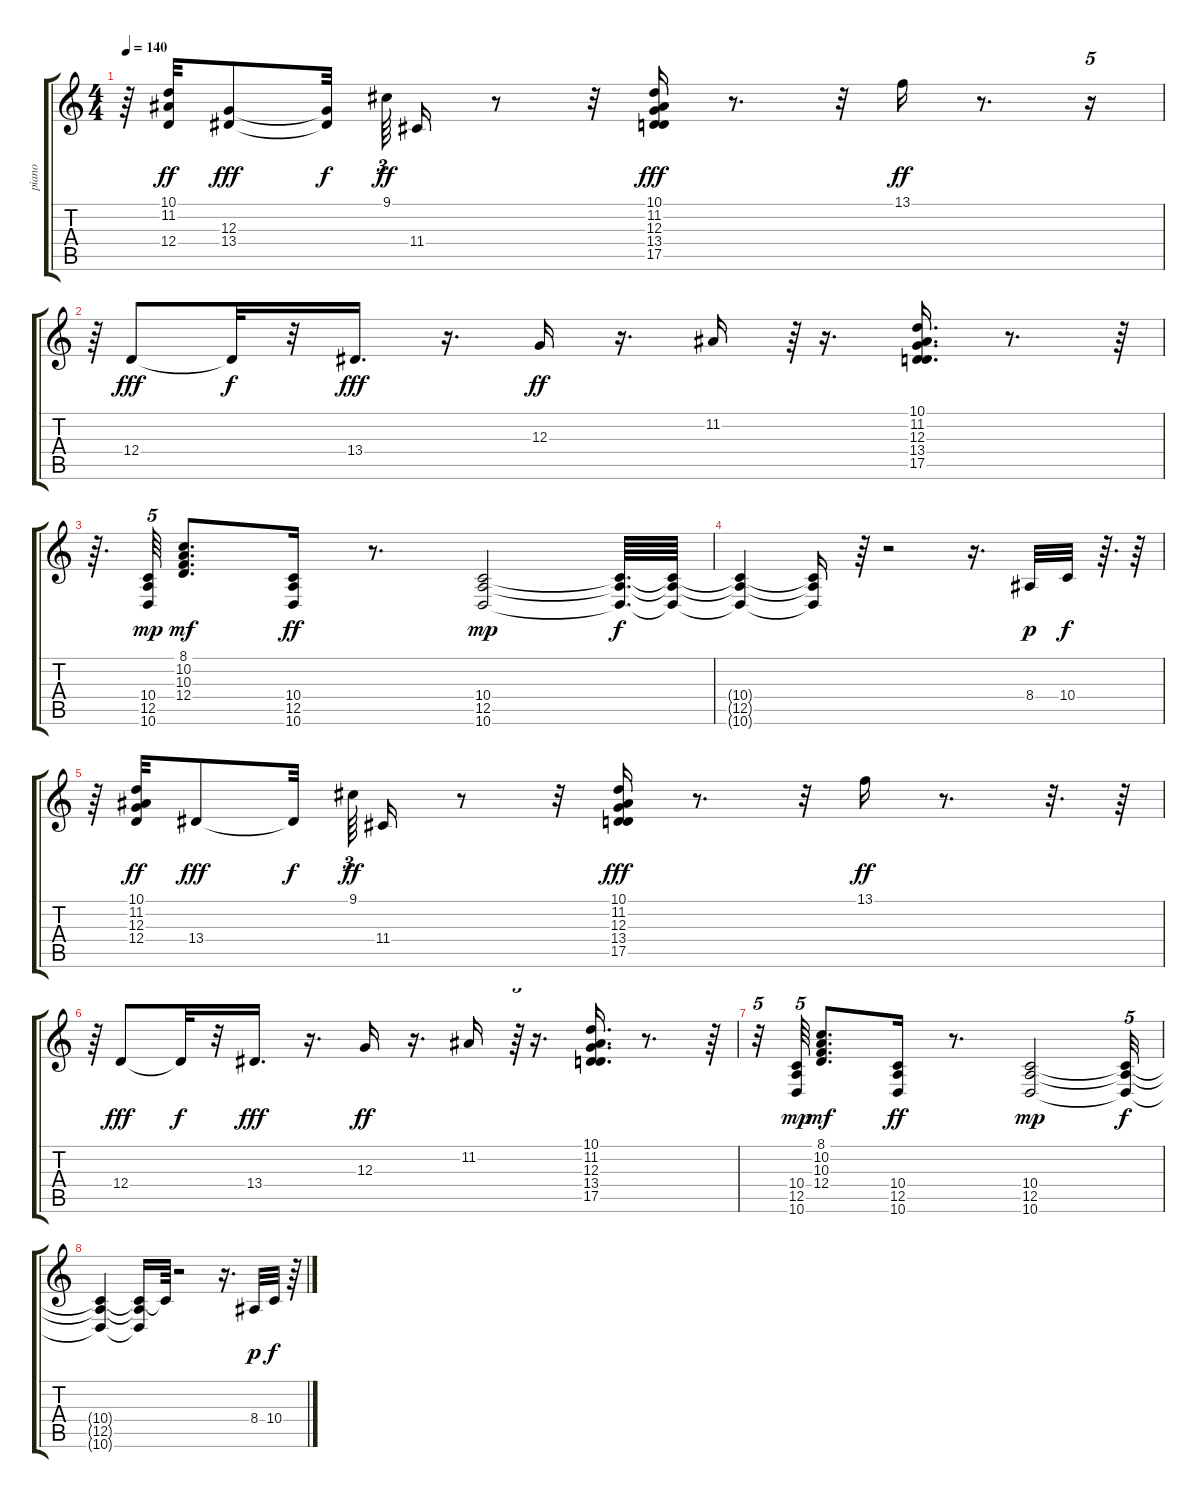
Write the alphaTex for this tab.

\track ("piano" "piano") {instrument acousticgrandpiano}
\staff {score tabs}
\tuning (E4 B3 G3 D3 A2 E2) {hide}
\ts (4 4)
\tempo 140
\clef g2
\ks c
r.64{dy f} (10.1 11.2 12.4).32{dy ff} (12.3 13.4).8{dy fff} (12.3{t} 13.4{t}).32{dy f beam splitsecondary} 9.1.64{tu (3 2) dy ff} 11.4.16 r.8 r.32 (10.1 11.2 12.3 13.4 17.5).16{dy fff} r.8{d} r.32 13.1.16{dy ff} r.8{d} r.16{tu (5 4)} |
r.64{tu (5 4)} 12.4.8{dy fff} 12.4{t}.32{dy f} r.32 13.4.16{d dy fff} r.16{d} 12.3.16{dy ff} r.16{d} 11.2.16 r.64{tu (3 2)} r.16{d} (10.1 11.2 12.3 13.4 17.5).16{d} r.8{d} r.64 |
r.64{d} (10.4 12.5 10.6).64{tu (5 4) dy mp} (8.1 10.2 10.3 12.4).8{d dy mf} (10.4 12.5 10.6).16{dy ff} r.8{d} (10.4 12.5 10.6).2{dy mp} (10.4{t} 12.5{t} 10.6{t}).64{d dy f} (10.4{t} 12.5{t} 10.6{t}).64 |
(10.4{t} 12.5{t} 10.6{t}).4 (10.4{t} 12.5{t} 10.6{t}).16 r.64 r.2 r.16{d} 8.4.32{dy p} 10.4.32{dy f} r.64{d} r.64 |
r.64 (10.1 11.2 12.3 12.4).32{dy ff} 13.4.8{dy fff} 13.4{t}.32{dy f beam splitsecondary} 9.1.64{tu (3 2) dy ff} 11.4.16 r.8 r.32 (10.1 11.2 12.3 13.4 17.5).16{dy fff} r.8{d} r.32 13.1.16{dy ff} r.8{d} r.32{d} r.64 |
r.64 12.4.8{dy fff} 12.4{t}.32{dy f} r.32 13.4.16{d dy fff} r.16{d} 12.3.16{dy ff} r.16{d} 11.2.16 r.64{tu (3 2)} r.16{d} (10.1 11.2 12.3 13.4 17.5).16{d} r.8{d} r.64 |
r.32{tu (5 4)} (10.4 12.5 10.6).64{tu (5 4) dy mp} (8.1 10.2 10.3 12.4).8{d dy mf} (10.4 12.5 10.6).16{dy ff} r.8{d} (10.4 12.5 10.6).2{dy mp} (10.4{t} 12.5{t} 10.6{t}).32{tu (5 4) dy f} |
(10.4{t} 12.5{t} 10.6{t}).4 (10.4{t} 12.5{t} 10.6{t}).16 10.4{t}.64 r.2 r.16{d} 8.4.32{dy p} 10.4.32{dy f} r.64
